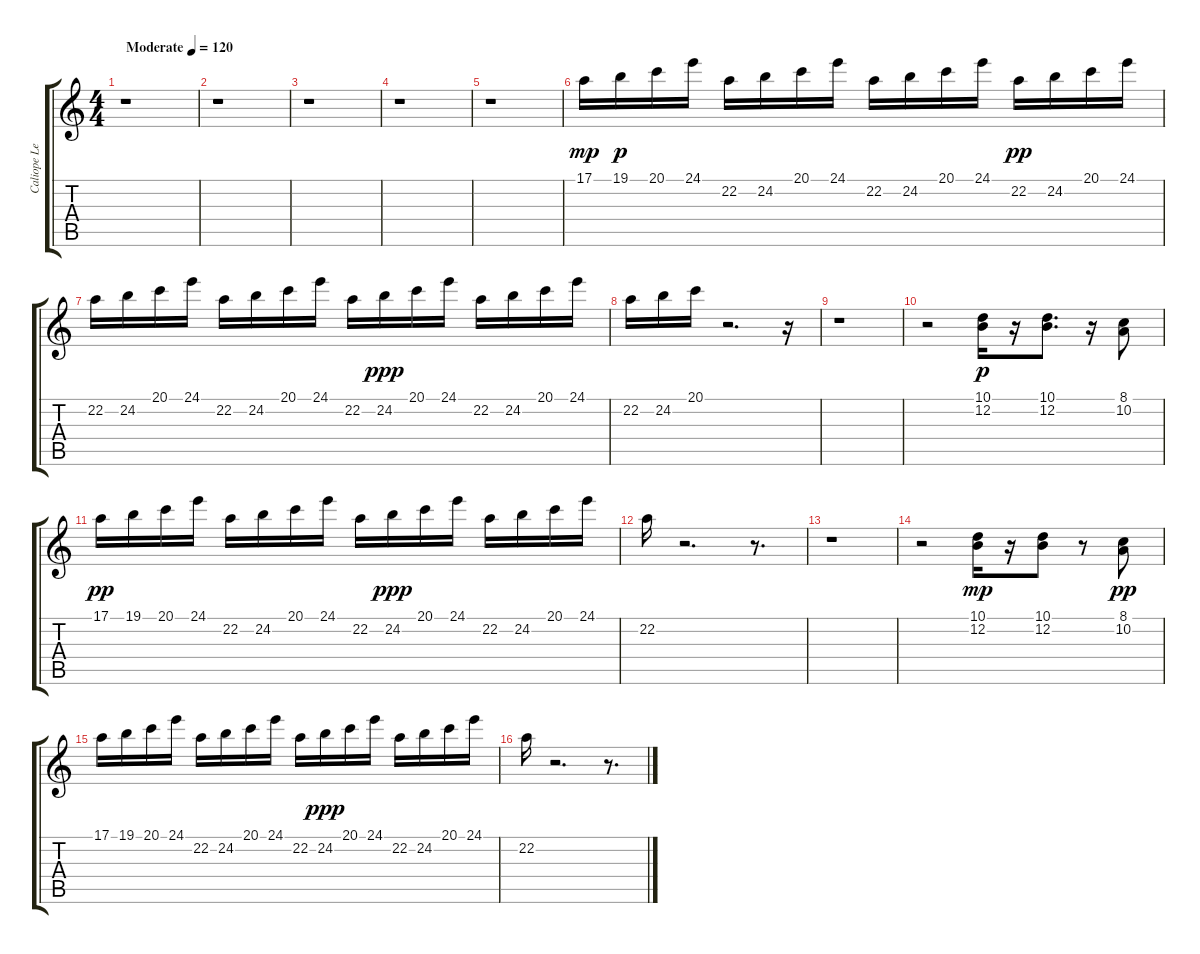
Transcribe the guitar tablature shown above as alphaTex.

\track ("Caliope Lead" "Caliope Le") {instrument lead3calliope}
\staff {score tabs}
\tuning (E4 B3 G3 D3 A2 E2) {hide}
\ts (4 4)
\tempo (120 "Moderate")
\clef g2
\ks c
r.1{dy mp instrument lead3calliope} |
r.1 |
r.1 |
r.1 |
r.1 |
17.1.16 19.1.16{dy p} 20.1.16 24.1.16 22.2.16 24.2.16 20.1.16 24.1.16 22.2.16 24.2.16 20.1.16 24.1.16 22.2.16{dy pp} 24.2.16 20.1.16 24.1.16 |
22.2.16 24.2.16 20.1.16 24.1.16 22.2.16 24.2.16 20.1.16 24.1.16 22.2.16 24.2.16{dy ppp} 20.1.16 24.1.16 22.2.16 24.2.16 20.1.16 24.1.16 |
22.2.16 24.2.16 20.1.16 r.2{d} r.16 |
r.1 |
r.2 (10.1 12.2).16{dy p} r.16 (10.1 12.2).8{d} r.16 (8.1 10.2).8 |
17.1.16{dy pp} 19.1.16 20.1.16 24.1.16 22.2.16 24.2.16 20.1.16 24.1.16 22.2.16 24.2.16{dy ppp} 20.1.16 24.1.16 22.2.16 24.2.16 20.1.16 24.1.16 |
22.2.16 r.2{d} r.8{d} |
r.1 |
r.2 (10.1 12.2).16{dy mp} r.16 (10.1 12.2).8 r.8 (8.1 10.2).8{dy pp} |
17.1.16 19.1.16 20.1.16 24.1.16 22.2.16 24.2.16 20.1.16 24.1.16 22.2.16 24.2.16{dy ppp} 20.1.16 24.1.16 22.2.16 24.2.16 20.1.16 24.1.16 |
22.2.16 r.2{d} r.8{d}
